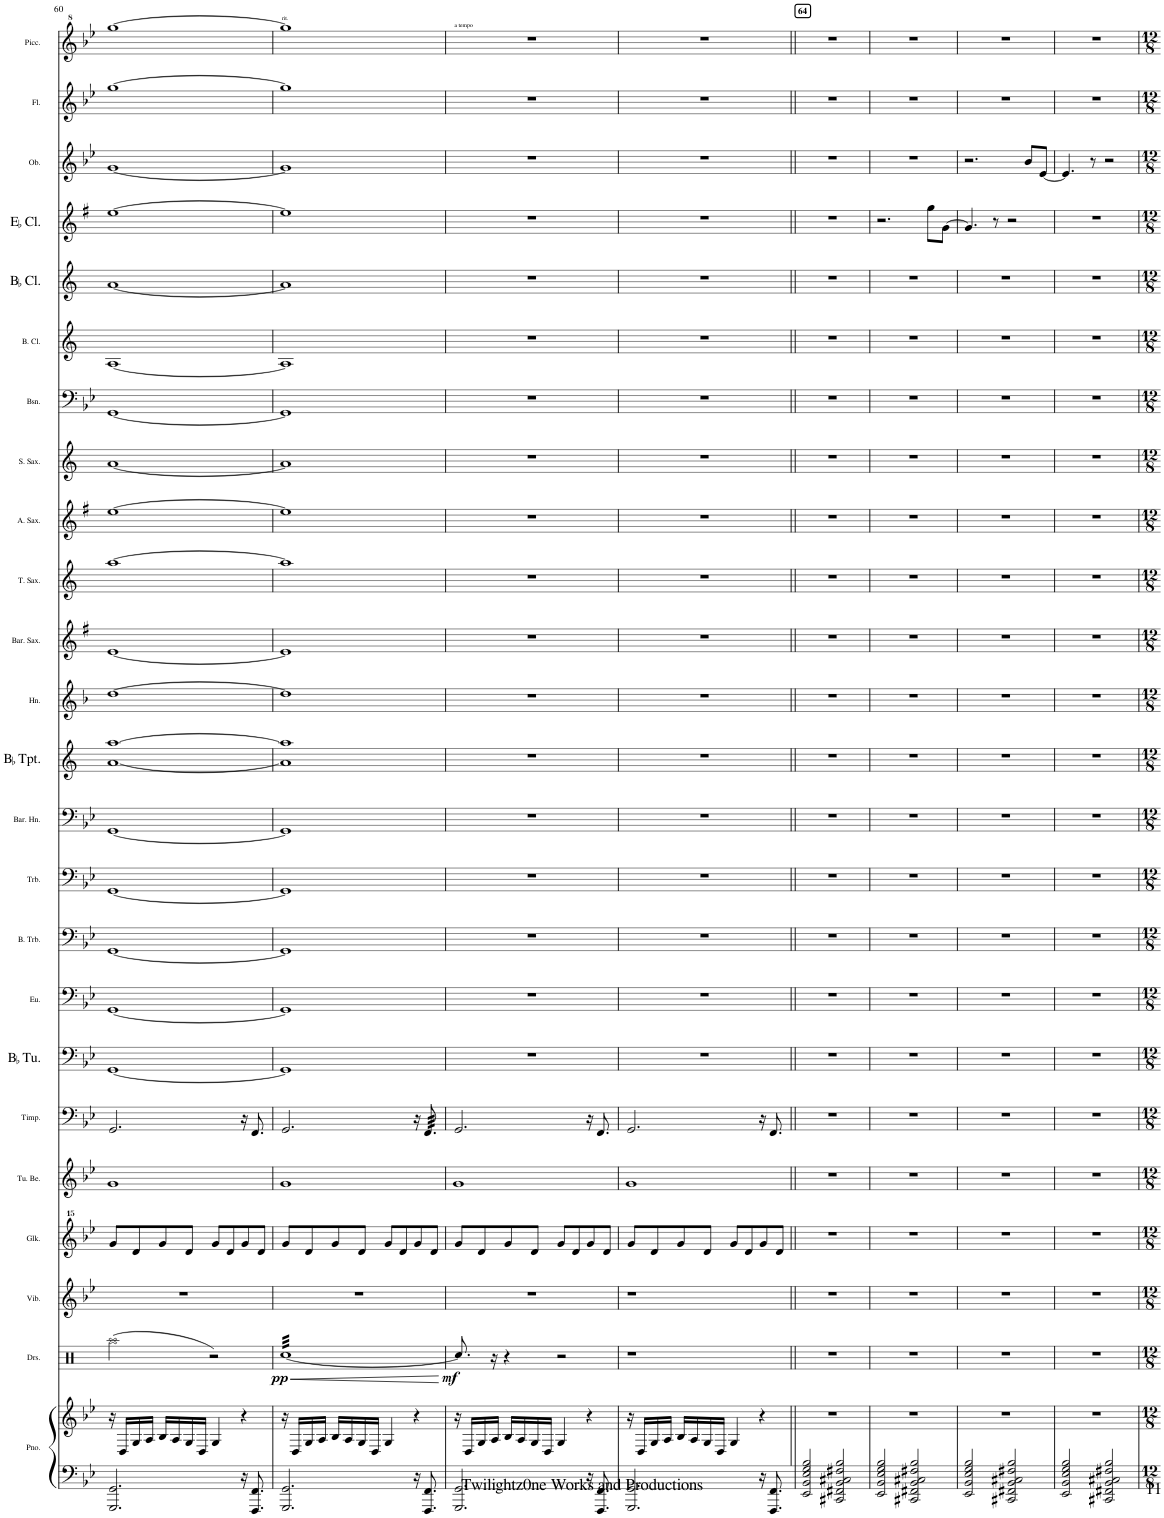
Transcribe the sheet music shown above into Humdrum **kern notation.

**kern	**kern	**kern	**dynam	**kern	**kern	**kern	**kern	**kern	**kern	**kern	**kern	**kern	**kern	**kern	**kern	**kern	**kern	**kern	**kern	**kern	**kern	**kern	**kern	**kern	**kern
*part24	*part24	*part23	*part23	*part22	*part21	*part20	*part19	*part18	*part17	*part16	*part15	*part14	*part13	*part12	*part11	*part10	*part9	*part8	*part7	*part6	*part5	*part4	*part3	*part2	*part1
*staff25	*staff24	*staff23	*staff23	*staff22	*staff21	*staff20	*staff19	*staff18	*staff17	*staff16	*staff15	*staff14	*staff13	*staff12	*staff11	*staff10	*staff9	*staff8	*staff7	*staff6	*staff5	*staff4	*staff3	*staff2	*staff1
*I"Piano	*	*I"Drumset	*	*I"Vibraphone	*I"Glockenspiel	*I"Tubular Bells	*I"Timpani	*I"BaccidentalFlat Tuba	*I"Euphonium	*I"Bass Trombone	*I"Trombone	*I"Baritone Horn	*I"BaccidentalFlat Trumpet	*I"Horn	*I"Baritone Saxophone	*I"Tenor Saxophone	*I"Alto Saxophone	*I"Soprano Saxophone	*I"Bassoon	*I"Bass Clarinet	*I"BaccidentalFlat Clarinet	*I"EaccidentalFlat Clarinet	*I"Oboe	*I"Flute	*I"Piccolo
*I'Pno.	*	*I'Drs.	*	*I'Vib.	*I'Glk.	*I'Tu. Be.	*I'Timp.	*I'BaccidentalFlat Tu.	*I'Eu.	*I'B. Trb.	*I'Trb.	*I'Bar. Hn.	*I'BaccidentalFlat Tpt.	*I'Hn.	*I'Bar. Sax.	*I'T. Sax.	*I'A. Sax.	*I'S. Sax.	*I'Bsn.	*I'B. Cl.	*I'BaccidentalFlat Cl.	*I'EaccidentalFlat Cl.	*I'Ob.	*I'Fl.	*I'Picc.
!!LO:PB:g=z
*clefF4	*clefG2	*clefX	*	*clefG2	*clefG^^2	*clefG2	*clefF4	*clefF4	*clefF4	*clefF4	*clefF4	*clefF4	*clefG2	*clefG2	*clefG2	*clefG2	*clefG2	*clefG2	*clefF4	*clefG2	*clefG2	*clefG2	*clefG2	*clefG2	*clefG^2
*	*	*	*	*	*	*	*	*	*	*	*	*Trd4c7	*Trd1c2	*Trd4c7	*Trd12c21	*Trd8c14	*Trd5c9	*Trd1c2	*	*Trd8c14	*Trd1c2	*Trd-2c-3	*	*	*Trd-7c-12
*k[b-e-]	*k[b-e-]	*k[]	*	*k[b-e-]	*k[b-e-]	*k[b-e-]	*k[b-e-]	*k[b-e-]	*k[b-e-]	*k[b-e-]	*k[b-e-]	*k[b-e-]	*k[]	*k[b-]	*k[f#]	*k[]	*k[f#]	*k[]	*k[b-e-]	*k[]	*k[]	*k[f#]	*k[b-e-]	*k[b-e-]	*k[b-e-]
*M4/4	*M4/4	*M4/4	*	*M4/4	*M4/4	*M4/4	*M4/4	*M4/4	*M4/4	*M4/4	*M4/4	*M4/4	*M4/4	*M4/4	*M4/4	*M4/4	*M4/4	*M4/4	*M4/4	*M4/4	*M4/4	*M4/4	*M4/4	*M4/4	*M4/4
=60	=60	=60	=60	=60	=60	=60	=60	=60	=60	=60	=60	=60	=60	=60	=60	=60	=60	=60	=60	=60	=60	=60	=60	=60	=60
2.GGG/ 2.GG/	16r	(2Raa\	.	1r	8ggg/L	1g	2.GG/	[1GG	[1GG	[1GG	[1GG	[1GG	[1a [1aa	[1dd	[1e	[1aa	[1ee	[1a	[1GG	[1A	[1a	[1ee	[1g	[1gg	[1ggg
.	16D/LL	.	.	.	.	.	.	.	.	.	.	.	.	.	.	.	.	.	.	.	.	.	.	.	.
.	16G/	.	.	.	8ddd/	.	.	.	.	.	.	.	.	.	.	.	.	.	.	.	.	.	.	.	.
.	16A/JJ	.	.	.	.	.	.	.	.	.	.	.	.	.	.	.	.	.	.	.	.	.	.	.	.
.	16B-/LL	.	.	.	8ggg/	.	.	.	.	.	.	.	.	.	.	.	.	.	.	.	.	.	.	.	.
.	16A/	.	.	.	.	.	.	.	.	.	.	.	.	.	.	.	.	.	.	.	.	.	.	.	.
.	16G/	.	.	.	8ddd/J	.	.	.	.	.	.	.	.	.	.	.	.	.	.	.	.	.	.	.	.
.	16D/JJ	.	.	.	.	.	.	.	.	.	.	.	.	.	.	.	.	.	.	.	.	.	.	.	.
.	4G/	2r)	.	.	8ggg/L	.	.	.	.	.	.	.	.	.	.	.	.	.	.	.	.	.	.	.	.
.	.	.	.	.	8ddd/	.	.	.	.	.	.	.	.	.	.	.	.	.	.	.	.	.	.	.	.
16r	4r	.	.	.	8ggg/	.	16r	.	.	.	.	.	.	.	.	.	.	.	.	.	.	.	.	.	.
8.FFF/ 8.FF/	.	.	.	.	.	.	8.FF/	.	.	.	.	.	.	.	.	.	.	.	.	.	.	.	.	.	.
.	.	.	.	.	8ddd/J	.	.	.	.	.	.	.	.	.	.	.	.	.	.	.	.	.	.	.	.
=61	=61	=61	=61	=61	=61	=61	=61	=61	=61	=61	=61	=61	=61	=61	=61	=61	=61	=61	=61	=61	=61	=61	=61	=61	=61
!	!	!	!	!	!	!	!	!	!	!	!	!	!	!	!	!	!	!	!	!	!	!	!	!	!LO:TX:a:t=rit.
!	!	!	!LO:HP:b	!	!	!	!	!	!	!	!	!	!	!	!	!	!	!	!	!	!	!	!	!	!
!	!	!	!LO:DY:n=1:b	!	!	!	!	!	!	!	!	!	!	!	!	!	!	!	!	!	!	!	!	!	!
*	*	*tremolo	*	*	*	*	*	*	*	*	*	*	*	*	*	*	*	*	*	*	*	*	*	*	*
2.GGG/ 2.GG/	16r	[32RccLLL	< pp	1r	8ggg/L	1g	2.GG/	1GG]	1GG]	1GG]	1GG]	1GG]	1a] 1aa]	1dd]	1e]	1aa]	1ee]	1a]	1GG]	1A]	1a]	1ee]	1g]	1gg]	1ggg]
.	.	32Rcc	.	.	.	.	.	.	.	.	.	.	.	.	.	.	.	.	.	.	.	.	.	.	.
.	16D/LL	32Rcc	.	.	.	.	.	.	.	.	.	.	.	.	.	.	.	.	.	.	.	.	.	.	.
.	.	32Rcc	.	.	.	.	.	.	.	.	.	.	.	.	.	.	.	.	.	.	.	.	.	.	.
.	16G/	32Rcc	.	.	8ddd/	.	.	.	.	.	.	.	.	.	.	.	.	.	.	.	.	.	.	.	.
.	.	32Rcc	.	.	.	.	.	.	.	.	.	.	.	.	.	.	.	.	.	.	.	.	.	.	.
.	16A/JJ	32Rcc	.	.	.	.	.	.	.	.	.	.	.	.	.	.	.	.	.	.	.	.	.	.	.
.	.	32Rcc	.	.	.	.	.	.	.	.	.	.	.	.	.	.	.	.	.	.	.	.	.	.	.
.	16B-/LL	32Rcc	.	.	8ggg/	.	.	.	.	.	.	.	.	.	.	.	.	.	.	.	.	.	.	.	.
.	.	32Rcc	.	.	.	.	.	.	.	.	.	.	.	.	.	.	.	.	.	.	.	.	.	.	.
.	16A/	32Rcc	.	.	.	.	.	.	.	.	.	.	.	.	.	.	.	.	.	.	.	.	.	.	.
.	.	32Rcc	.	.	.	.	.	.	.	.	.	.	.	.	.	.	.	.	.	.	.	.	.	.	.
.	16G/	32Rcc	.	.	8ddd/J	.	.	.	.	.	.	.	.	.	.	.	.	.	.	.	.	.	.	.	.
.	.	32Rcc	.	.	.	.	.	.	.	.	.	.	.	.	.	.	.	.	.	.	.	.	.	.	.
.	16D/JJ	32Rcc	.	.	.	.	.	.	.	.	.	.	.	.	.	.	.	.	.	.	.	.	.	.	.
.	.	32Rcc	.	.	.	.	.	.	.	.	.	.	.	.	.	.	.	.	.	.	.	.	.	.	.
.	4G/	32Rcc	.	.	8ggg/L	.	.	.	.	.	.	.	.	.	.	.	.	.	.	.	.	.	.	.	.
.	.	32Rcc	.	.	.	.	.	.	.	.	.	.	.	.	.	.	.	.	.	.	.	.	.	.	.
.	.	32Rcc	.	.	.	.	.	.	.	.	.	.	.	.	.	.	.	.	.	.	.	.	.	.	.
.	.	32Rcc	.	.	.	.	.	.	.	.	.	.	.	.	.	.	.	.	.	.	.	.	.	.	.
.	.	32Rcc	.	.	8ddd/	.	.	.	.	.	.	.	.	.	.	.	.	.	.	.	.	.	.	.	.
.	.	32Rcc	.	.	.	.	.	.	.	.	.	.	.	.	.	.	.	.	.	.	.	.	.	.	.
.	.	32Rcc	.	.	.	.	.	.	.	.	.	.	.	.	.	.	.	.	.	.	.	.	.	.	.
.	.	32Rcc	.	.	.	.	.	.	.	.	.	.	.	.	.	.	.	.	.	.	.	.	.	.	.
16r	4r	32Rcc	.	.	8ggg/	.	16r	.	.	.	.	.	.	.	.	.	.	.	.	.	.	.	.	.	.
.	.	32Rcc	.	.	.	.	.	.	.	.	.	.	.	.	.	.	.	.	.	.	.	.	.	.	.
*	*	*	*	*	*	*	*tremolo	*	*	*	*	*	*	*	*	*	*	*	*	*	*	*	*	*	*
8.FFF/ 8.FF/	.	32Rcc	.	.	.	.	64FF/LLLL	.	.	.	.	.	.	.	.	.	.	.	.	.	.	.	.	.	.
.	.	.	.	.	.	.	64FF/	.	.	.	.	.	.	.	.	.	.	.	.	.	.	.	.	.	.
.	.	32Rcc	.	.	.	.	64FF/	.	.	.	.	.	.	.	.	.	.	.	.	.	.	.	.	.	.
.	.	.	.	.	.	.	64FF/	.	.	.	.	.	.	.	.	.	.	.	.	.	.	.	.	.	.
.	.	32Rcc	.	.	8ddd/J	.	64FF/	.	.	.	.	.	.	.	.	.	.	.	.	.	.	.	.	.	.
.	.	.	.	.	.	.	64FF/	.	.	.	.	.	.	.	.	.	.	.	.	.	.	.	.	.	.
.	.	32Rcc	.	.	.	.	64FF/	.	.	.	.	.	.	.	.	.	.	.	.	.	.	.	.	.	.
.	.	.	.	.	.	.	64FF/	.	.	.	.	.	.	.	.	.	.	.	.	.	.	.	.	.	.
.	.	32Rcc	.	.	.	.	64FF/	.	.	.	.	.	.	.	.	.	.	.	.	.	.	.	.	.	.
.	.	.	.	.	.	.	64FF/	.	.	.	.	.	.	.	.	.	.	.	.	.	.	.	.	.	.
.	.	32RccJJJ	.	.	.	.	64FF/	.	.	.	.	.	.	.	.	.	.	.	.	.	.	.	.	.	.
*	*	*Xtremolo	*	*	*	*	*	*	*	*	*	*	*	*	*	*	*	*	*	*	*	*	*	*	*
.	.	.	.	.	.	.	64FF/JJJJ	.	.	.	.	.	.	.	.	.	.	.	.	.	.	.	.	.	.
*	*	*	*	*	*	*	*Xtremolo	*	*	*	*	*	*	*	*	*	*	*	*	*	*	*	*	*	*
.	.	.	[	.	.	.	.	.	.	.	.	.	.	.	.	.	.	.	.	.	.	.	.	.	.
=62	=62	=62	=62	=62	=62	=62	=62	=62	=62	=62	=62	=62	=62	=62	=62	=62	=62	=62	=62	=62	=62	=62	=62	=62	=62
!	!	!	!	!	!	!	!	!	!	!	!	!	!	!	!	!	!	!	!	!	!	!	!	!	!LO:TX:a:t=a tempo
!	!	!	!LO:DY:b	!	!	!	!	!	!	!	!	!	!	!	!	!	!	!	!	!	!	!	!	!	!
2.GGG/ 2.GG/	16r	8.Rcc/]	mf	1r	8ggg/L	1g	2.GG/	1r	1r	1r	1r	1r	1r	1r	1r	1r	1r	1r	1r	1r	1r	1r	1r	1r	1r
.	16D/LL	.	.	.	.	.	.	.	.	.	.	.	.	.	.	.	.	.	.	.	.	.	.	.	.
.	16G/	.	.	.	8ddd/	.	.	.	.	.	.	.	.	.	.	.	.	.	.	.	.	.	.	.	.
.	16A/JJ	16r	.	.	.	.	.	.	.	.	.	.	.	.	.	.	.	.	.	.	.	.	.	.	.
.	16B-/LL	4r	.	.	8ggg/	.	.	.	.	.	.	.	.	.	.	.	.	.	.	.	.	.	.	.	.
.	16A/	.	.	.	.	.	.	.	.	.	.	.	.	.	.	.	.	.	.	.	.	.	.	.	.
.	16G/	.	.	.	8ddd/J	.	.	.	.	.	.	.	.	.	.	.	.	.	.	.	.	.	.	.	.
.	16D/JJ	.	.	.	.	.	.	.	.	.	.	.	.	.	.	.	.	.	.	.	.	.	.	.	.
.	4G/	2r	.	.	8ggg/L	.	.	.	.	.	.	.	.	.	.	.	.	.	.	.	.	.	.	.	.
.	.	.	.	.	8ddd/	.	.	.	.	.	.	.	.	.	.	.	.	.	.	.	.	.	.	.	.
16r	4r	.	.	.	8ggg/	.	16r	.	.	.	.	.	.	.	.	.	.	.	.	.	.	.	.	.	.
8.FFF/ 8.FF/	.	.	.	.	.	.	8.FF/	.	.	.	.	.	.	.	.	.	.	.	.	.	.	.	.	.	.
.	.	.	.	.	8ddd/J	.	.	.	.	.	.	.	.	.	.	.	.	.	.	.	.	.	.	.	.
=63	=63	=63	=63	=63	=63	=63	=63	=63	=63	=63	=63	=63	=63	=63	=63	=63	=63	=63	=63	=63	=63	=63	=63	=63	=63
2.GGG/ 2.GG/	16r	1r	.	1r	8ggg/L	1g	2.GG/	1r	1r	1r	1r	1r	1r	1r	1r	1r	1r	1r	1r	1r	1r	1r	1r	1r	1r
.	16D/LL	.	.	.	.	.	.	.	.	.	.	.	.	.	.	.	.	.	.	.	.	.	.	.	.
.	16G/	.	.	.	8ddd/	.	.	.	.	.	.	.	.	.	.	.	.	.	.	.	.	.	.	.	.
.	16A/JJ	.	.	.	.	.	.	.	.	.	.	.	.	.	.	.	.	.	.	.	.	.	.	.	.
.	16B-/LL	.	.	.	8ggg/	.	.	.	.	.	.	.	.	.	.	.	.	.	.	.	.	.	.	.	.
.	16A/	.	.	.	.	.	.	.	.	.	.	.	.	.	.	.	.	.	.	.	.	.	.	.	.
.	16G/	.	.	.	8ddd/J	.	.	.	.	.	.	.	.	.	.	.	.	.	.	.	.	.	.	.	.
.	16D/JJ	.	.	.	.	.	.	.	.	.	.	.	.	.	.	.	.	.	.	.	.	.	.	.	.
.	4G/	.	.	.	8ggg/L	.	.	.	.	.	.	.	.	.	.	.	.	.	.	.	.	.	.	.	.
.	.	.	.	.	8ddd/	.	.	.	.	.	.	.	.	.	.	.	.	.	.	.	.	.	.	.	.
16r	4r	.	.	.	8ggg/	.	16r	.	.	.	.	.	.	.	.	.	.	.	.	.	.	.	.	.	.
8.FFF/ 8.FF/	.	.	.	.	.	.	8.FF/	.	.	.	.	.	.	.	.	.	.	.	.	.	.	.	.	.	.
.	.	.	.	.	8ddd/J	.	.	.	.	.	.	.	.	.	.	.	.	.	.	.	.	.	.	.	.
=64||	=64||	=64||	=64||	=64||	=64||	=64||	=64||	=64||	=64||	=64||	=64||	=64||	=64||	=64||	=64||	=64||	=64||	=64||	=64||	=64||	=64||	=64||	=64||	=64||	=64||
!	!	!	!	!	!	!	!	!	!	!	!	!	!	!	!	!	!	!	!	!	!	!	!	!	!LO:TX:a:B:t=64
2EE-/ 2BB-/ 2E-/ 2G/ 2B-/	1r	1r	.	1r	1r	1r	1r	1r	1r	1r	1r	1r	1r	1r	1r	1r	1r	1r	1r	1r	1r	1r	1r	1r	1r
2CC#X/ 2FF#X/ 2BB-/ 2C#X/ 2F#X/ 2B-/	.	.	.	.	.	.	.	.	.	.	.	.	.	.	.	.	.	.	.	.	.	.	.	.	.
=65	=65	=65	=65	=65	=65	=65	=65	=65	=65	=65	=65	=65	=65	=65	=65	=65	=65	=65	=65	=65	=65	=65	=65	=65	=65
2EE-/ 2BB-/ 2E-/ 2G/ 2B-/	1r	1r	.	1r	1r	1r	1r	1r	1r	1r	1r	1r	1r	1r	1r	1r	1r	1r	1r	1r	1r	2.r	1r	1r	1r
2CC#X/ 2FF#X/ 2BB-/ 2C#X/ 2F#X/ 2B-/	.	.	.	.	.	.	.	.	.	.	.	.	.	.	.	.	.	.	.	.	.	.	.	.	.
.	.	.	.	.	.	.	.	.	.	.	.	.	.	.	.	.	.	.	.	.	.	8gg\L	.	.	.
.	.	.	.	.	.	.	.	.	.	.	.	.	.	.	.	.	.	.	.	.	.	[8g\J	.	.	.
=66	=66	=66	=66	=66	=66	=66	=66	=66	=66	=66	=66	=66	=66	=66	=66	=66	=66	=66	=66	=66	=66	=66	=66	=66	=66
2EE-/ 2BB-/ 2E-/ 2G/ 2B-/	1r	1r	.	1r	1r	1r	1r	1r	1r	1r	1r	1r	1r	1r	1r	1r	1r	1r	1r	1r	1r	4.g/]	2.r	1r	1r
.	.	.	.	.	.	.	.	.	.	.	.	.	.	.	.	.	.	.	.	.	.	8r	.	.	.
2CC#X/ 2FF#X/ 2BB-/ 2C#X/ 2F#X/ 2B-/	.	.	.	.	.	.	.	.	.	.	.	.	.	.	.	.	.	.	.	.	.	2r	.	.	.
.	.	.	.	.	.	.	.	.	.	.	.	.	.	.	.	.	.	.	.	.	.	.	8b-/L	.	.
.	.	.	.	.	.	.	.	.	.	.	.	.	.	.	.	.	.	.	.	.	.	.	[8e-/J	.	.
=67	=67	=67	=67	=67	=67	=67	=67	=67	=67	=67	=67	=67	=67	=67	=67	=67	=67	=67	=67	=67	=67	=67	=67	=67	=67
2EE-/ 2BB-/ 2E-/ 2G/ 2B-/	1r	1r	.	1r	1r	1r	1r	1r	1r	1r	1r	1r	1r	1r	1r	1r	1r	1r	1r	1r	1r	1r	4.e-/]	1r	1r
.	.	.	.	.	.	.	.	.	.	.	.	.	.	.	.	.	.	.	.	.	.	.	8r	.	.
2CC#X/ 2FF#X/ 2BB-/ 2C#X/ 2F#X/ 2B-/	.	.	.	.	.	.	.	.	.	.	.	.	.	.	.	.	.	.	.	.	.	.	2r	.	.
=	=	=	=	=	=	=	=	=	=	=	=	=	=	=	=	=	=	=	=	=	=	=	=	=	=
*-	*-	*-	*-	*-	*-	*-	*-	*-	*-	*-	*-	*-	*-	*-	*-	*-	*-	*-	*-	*-	*-	*-	*-	*-	*-
